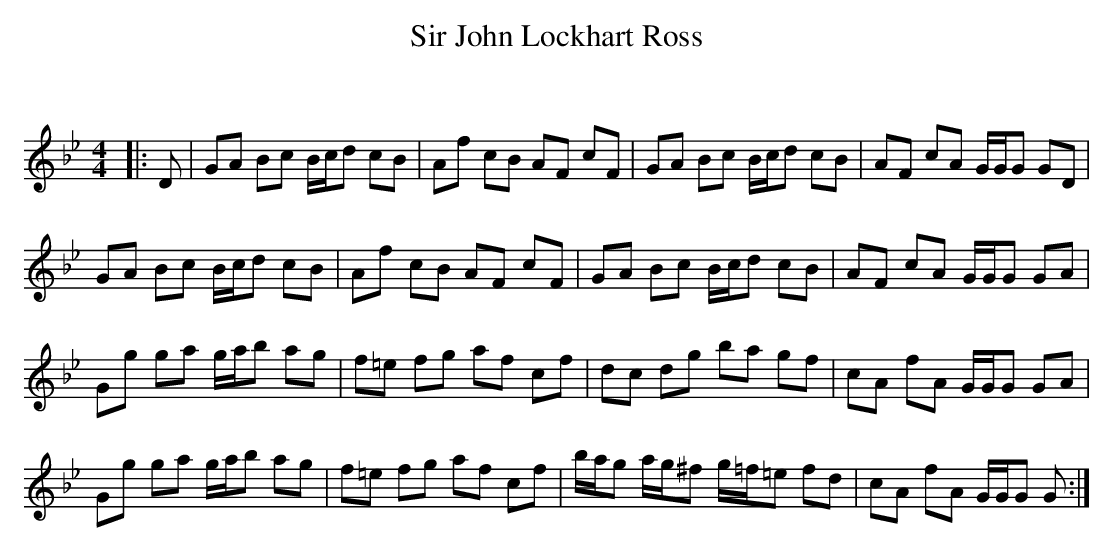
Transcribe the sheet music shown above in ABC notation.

X:1
T: Sir John Lockhart Ross
C:
Q: 232
K:Gm
M:4/4
L:1/8
|:D|GA Bc B1/2c1/2d cB|Af cB AF cF|GA Bc B1/2c1/2d cB|AF cA G1/2G1/2G GD|
GA Bc B1/2c1/2d cB|Af cB AF cF|GA Bc B1/2c1/2d cB|AF cA G1/2G1/2G GA|
Gg ga g1/2a1/2b ag|f=e fg af cf|dc dg ba gf|cA fA G1/2G1/2G GA|
Gg ga g1/2a1/2b ag|f=e fg af cf|b1/2a1/2g a1/2g1/2^f g1/2=f1/2=e fd|cA fA G1/2G1/2G G:|
